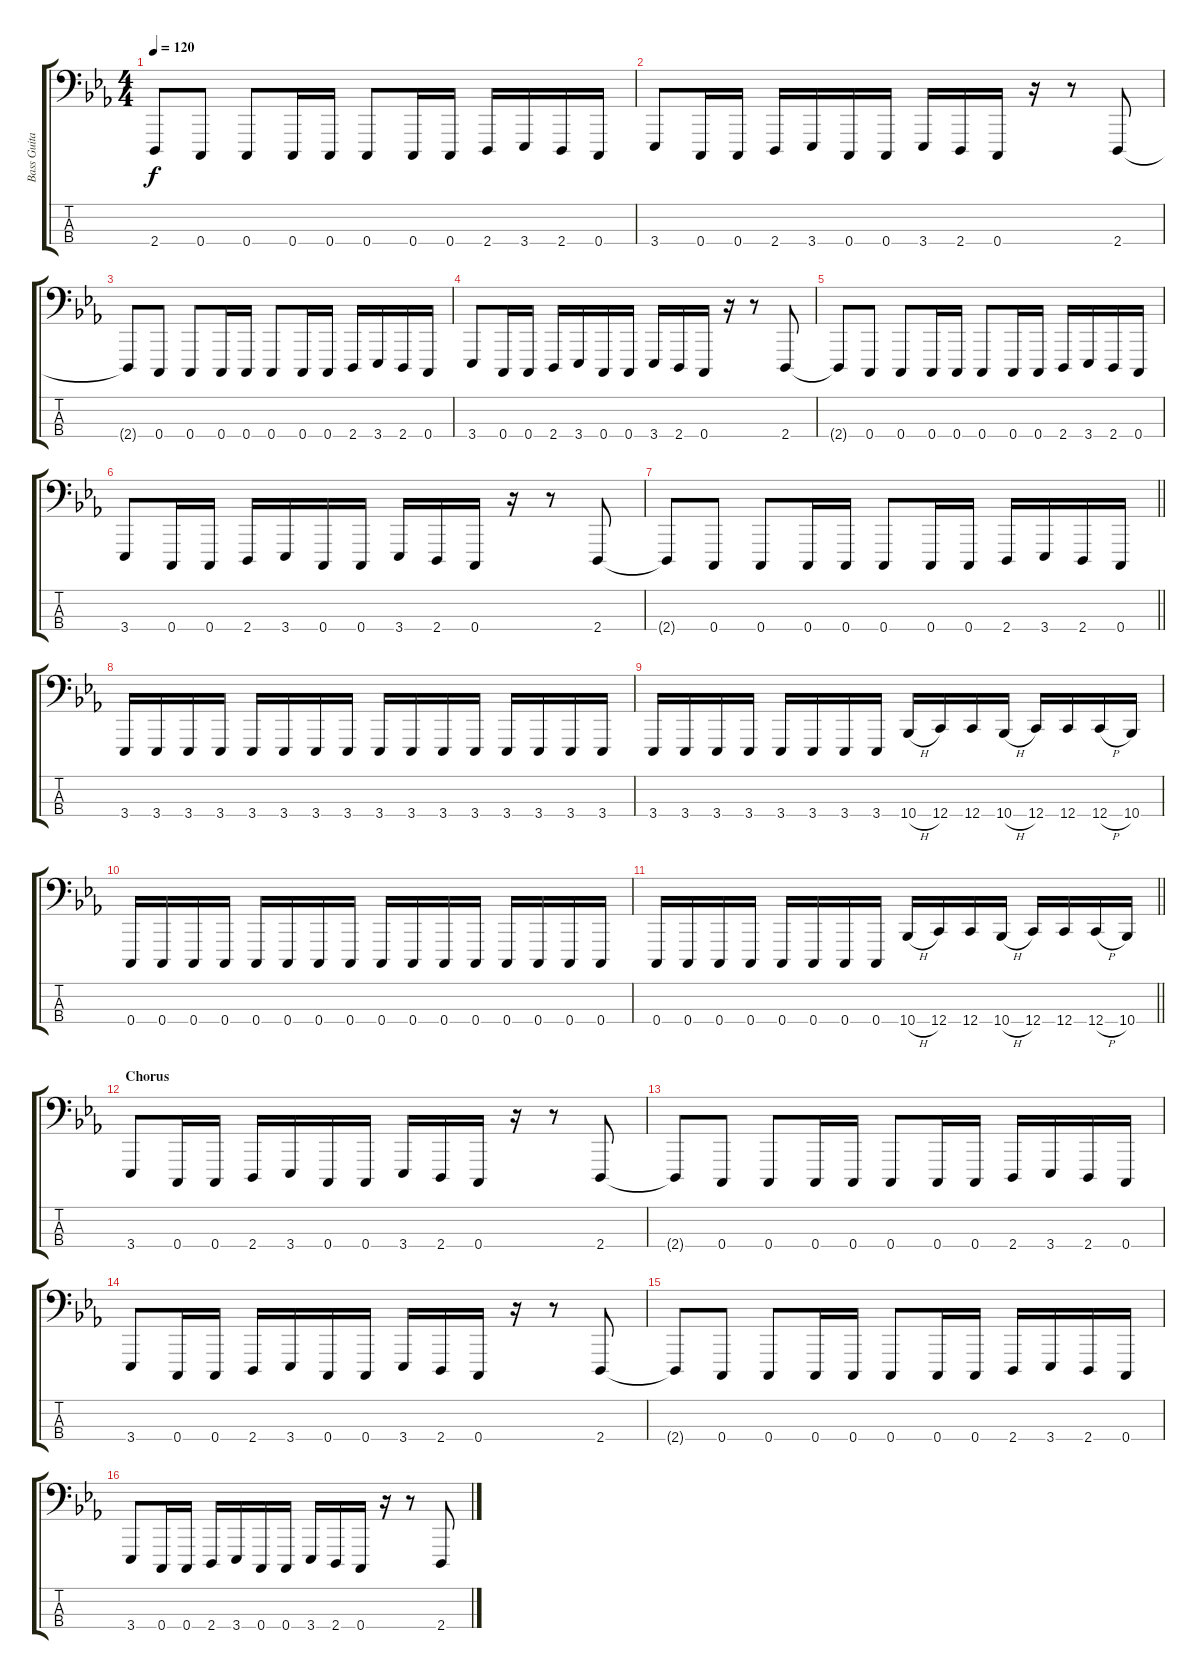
\track ("Bass Guitar" "Bass Guita") {instrument clavinet}
\staff {score tabs}
\tuning (F2 C2 G1 C1) {hide}
\ts (4 4)
\tempo 120
\clef f4
\ks eb
2.4{t}.8{dy f} 0.4.8 0.4.8 0.4.16 0.4.16 0.4.8 0.4.16 0.4.16 2.4.16 3.4.16 2.4.16 0.4.16 |
3.4.8 0.4.16 0.4.16 2.4.16 3.4.16 0.4.16 0.4.16 3.4.16 2.4.16 0.4.16 r.16 r.8 2.4.8 |
2.4{t}.8 0.4.8 0.4.8 0.4.16 0.4.16 0.4.8 0.4.16 0.4.16 2.4.16 3.4.16 2.4.16 0.4.16 |
3.4.8 0.4.16 0.4.16 2.4.16 3.4.16 0.4.16 0.4.16 3.4.16 2.4.16 0.4.16 r.16 r.8 2.4.8 |
2.4{t}.8 0.4.8 0.4.8 0.4.16 0.4.16 0.4.8 0.4.16 0.4.16 2.4.16 3.4.16 2.4.16 0.4.16 |
3.4.8 0.4.16 0.4.16 2.4.16 3.4.16 0.4.16 0.4.16 3.4.16 2.4.16 0.4.16 r.16 r.8 2.4.8 |
\barLineRight lightlight
2.4{t}.8 0.4.8 0.4.8 0.4.16 0.4.16 0.4.8 0.4.16 0.4.16 2.4.16 3.4.16 2.4.16 0.4.16 |
\section ("" "")
3.4.16 3.4.16 3.4.16 3.4.16 3.4.16 3.4.16 3.4.16 3.4.16 3.4.16 3.4.16 3.4.16 3.4.16 3.4.16 3.4.16 3.4.16 3.4.16 |
3.4.16 3.4.16 3.4.16 3.4.16 3.4.16 3.4.16 3.4.16 3.4.16 10.4{h}.16 12.4.16 12.4.16 10.4{h}.16 12.4.16 12.4.16 12.4{h}.16 10.4.16 |
0.4.16 0.4.16 0.4.16 0.4.16 0.4.16 0.4.16 0.4.16 0.4.16 0.4.16 0.4.16 0.4.16 0.4.16 0.4.16 0.4.16 0.4.16 0.4.16 |
\barLineRight lightlight
0.4.16 0.4.16 0.4.16 0.4.16 0.4.16 0.4.16 0.4.16 0.4.16 10.4{h}.16 12.4.16 12.4.16 10.4{h}.16 12.4.16 12.4.16 12.4{h}.16 10.4.16 |
\section ("" "Chorus")
3.4.8 0.4.16 0.4.16 2.4.16 3.4.16 0.4.16 0.4.16 3.4.16 2.4.16 0.4.16 r.16 r.8 2.4.8 |
2.4{t}.8 0.4.8 0.4.8 0.4.16 0.4.16 0.4.8 0.4.16 0.4.16 2.4.16 3.4.16 2.4.16 0.4.16 |
3.4.8 0.4.16 0.4.16 2.4.16 3.4.16 0.4.16 0.4.16 3.4.16 2.4.16 0.4.16 r.16 r.8 2.4.8 |
2.4{t}.8 0.4.8 0.4.8 0.4.16 0.4.16 0.4.8 0.4.16 0.4.16 2.4.16 3.4.16 2.4.16 0.4.16 |
3.4.8 0.4.16 0.4.16 2.4.16 3.4.16 0.4.16 0.4.16 3.4.16 2.4.16 0.4.16 r.16 r.8 2.4.8
